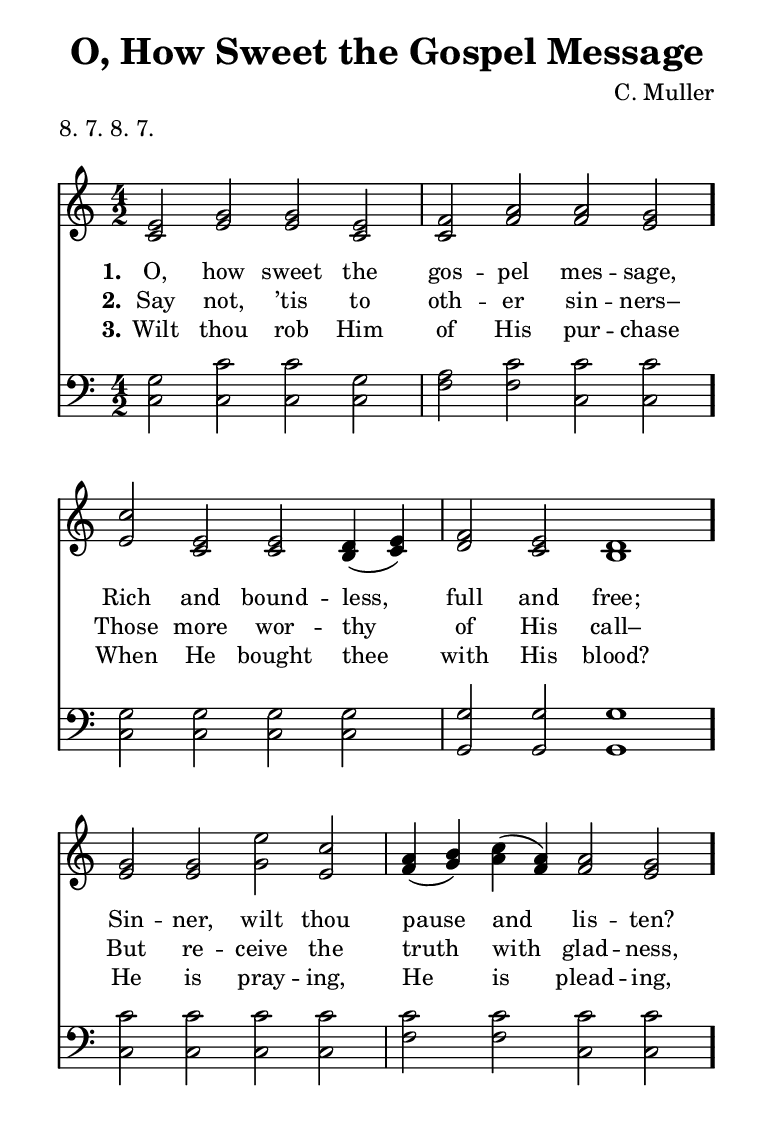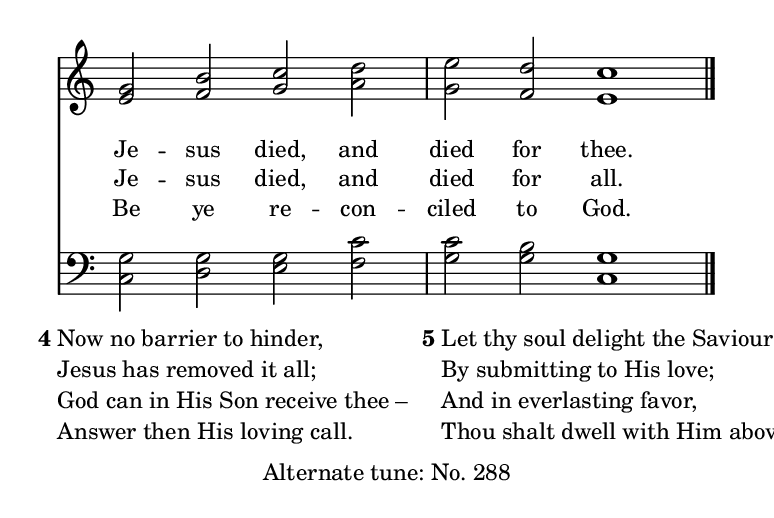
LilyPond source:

\include "common/global.ily"
\paper {
  \include "common/paper.ily"
  ragged-bottom = ##t
  ragged-last-bottom = ##t
  systems-per-page = #(cond (is-eogsized 2) (#t #f))
}

\header{
  %gospel
  hymnnumber = "97"
  title = "O, How Sweet the Gospel Message"
  tunename = "Halle"
  meter = "8. 7. 8. 7."
  poet = ""
  composer = "C. Muller"
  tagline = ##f
}

% for fermata in MIDI
ta = { \tempo 2=80 }
tb = { \tempo 2=40 }

patternAA = { c2 }
patternAB = { c2 c2 c2 c2 | c4( c4) c4( c4) c2 c2 }

patternBA = { c2 c2 c2 c4( c4) | c2 c2 c1 }
patternBB = { c2 c2 c2 c2 | c2 c2 c1 }

global = {
  \include "common/overrides.ily"
  \override Staff.TimeSignature.style = #'numbered
  \time 4/2
  \override Score.MetronomeMark.transparent = ##t % hide all fermata changes too
  \ta
  \key c \major
  \autoBeamOff
}

notesSoprano = {
\global
\relative c' {

  \changePitch \patternAA { e g g e | f a a g }
  \changePitch \patternBA { c e, e d e | f e d }
  \changePitch \patternAB { g g e' c | a b c a a g }
  \changePitch \patternBB { g b c d | e d c }

  \bar "|."

}
}

notesAlto = {
\global
\relative e' {

  \changePitch \patternAA { c e e c | c f f e }
  \changePitch \patternBA { e c c b c | d c b }
  \changePitch \patternAB { e e g e | f g a f f e }
  \changePitch \patternBB { e f g a | g f e }

}
}

notesTenor = {
\global
\relative a {

  \changePitch \patternAA { g c c g | a c c c }
  \changePitch \patternBB { g g g g | g g g }
  \changePitch \patternAA { c c c c | c c c c }
  \changePitch \patternBB { g g g c | c b g }

}
}

notesBass = {
\global
\relative f {

  \changePitch \patternAA { c c c c | f f c c }
  \changePitch \patternBB { c c c c | g g g }
  \changePitch \patternAA { c c c c | f f c c }
  \changePitch \patternBB { c d e f | g g c, }

}
}

wordsA = \lyricmode {
\set stanza = "1."

O, how sweet the gos -- pel mes -- sage, \bar "."
Rich and bound -- less, full and free; \bar "." \break
Sin -- ner, wilt thou pause and lis -- ten? \bar "."
Je -- sus died, and died for thee. \bar "." \break

}

wordsB = \lyricmode {
\set stanza = "2."

Say not, ’tis to oth -- er sin -- ners–
Those more wor -- thy of His call–
But re -- ceive the truth with glad -- ness,
Je -- sus died, and died for all.

}

wordsC = \lyricmode {
\set stanza = "3."

Wilt thou rob Him of His pur -- chase
When He bought thee with His blood?
He is pray -- ing, He is plead -- ing,
Be ye re -- con -- ciled to God.

}

wordsD = \markuplist {

\line { Now no barrier to hinder, }
\line { Jesus has removed it all; }
\line { God can in His Son receive thee – }
\line { Answer then His loving call. }

}

wordsE = \markuplist {

\line { Let thy soul delight the Saviour }
\line { By submitting to His love; }
\line { And in everlasting favor, }
\line { Thou shalt dwell with Him above. }

}

\score {
  \context ChoirStaff <<
    \context Staff = upper <<
      \set Staff.autoBeaming = ##f
      \set ChoirStaff.systemStartDelimiter = #'SystemStartBar
      \set ChoirStaff.printPartCombineTexts = ##f
      \partcombine #'(2 . 9) \notesSoprano \notesAlto
      \context NullVoice = sopranos { \voiceOne << \notesSoprano >> }
      \context NullVoice = altos { \voiceTwo << \notesAlto >> }
      \context Lyrics = one   \lyricsto sopranos \wordsA
      \context Lyrics = two   \lyricsto sopranos \wordsB
      \context Lyrics = three \lyricsto sopranos \wordsC
    >>
    \context Staff = men <<
      \set Staff.autoBeaming = ##f
      \clef bass
      \set ChoirStaff.printPartCombineTexts = ##f
      \partcombine #'(2 . 9) \notesTenor \notesBass
      \context NullVoice = tenors { \voiceOne << \notesTenor >> }
      \context NullVoice = basses { \voiceTwo << \notesBass >> }
    >>
  >>
  \layout {
    \include "common/layout.ily"
  }
  \midi{
    \include "common/midi.ily"
  }
}

\noPageBreak

\markup { \raise #5 \fill-line {
  \hspace #0.1
  \line{ \bold 4 \column { \wordsD } }
  \hspace #0.1
  \line{ \bold 5 \column { \wordsE } }
  \hspace #0.1
} }

\noPageBreak

\markup { \vspace #1 \fill-line { \line { Alternate tune: No. 288 } } }

\version "2.19.49"  % necessary for upgrading to future LilyPond versions.

% vi:set et ts=2 sw=2 ai nocindent syntax=lilypond:
